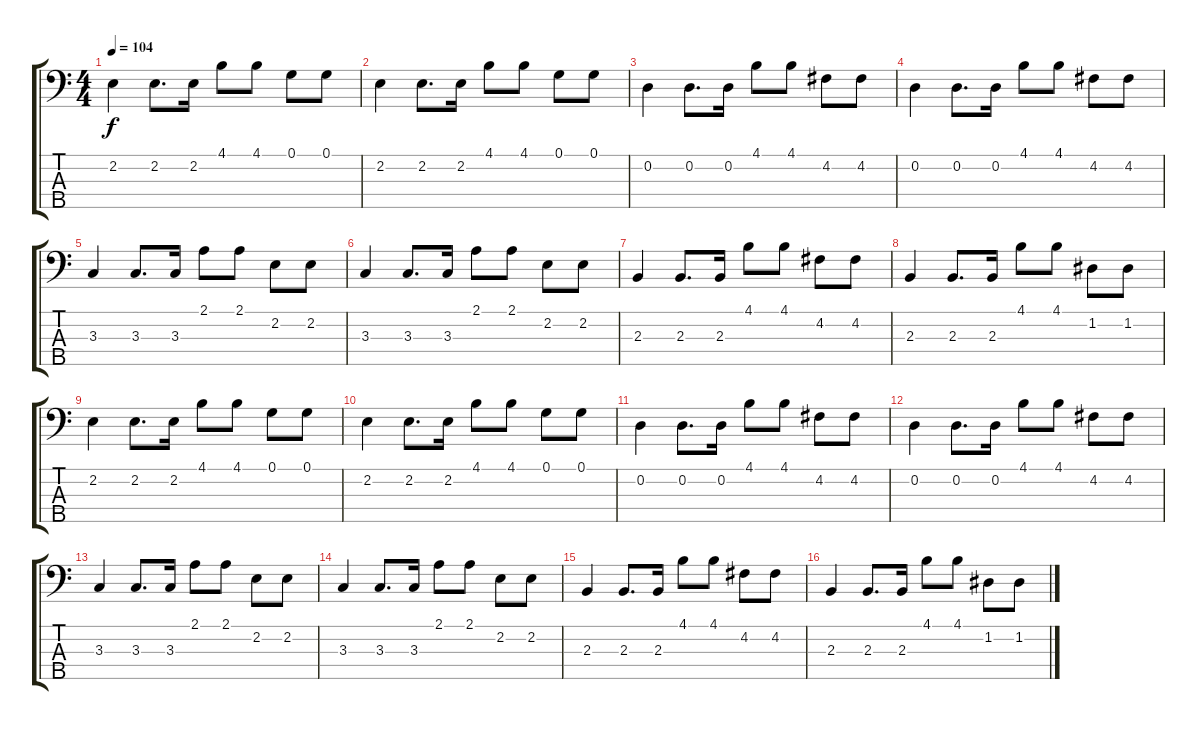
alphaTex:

\track "" {instrument electricguitarmuted}
\staff {score tabs}
\tuning (G2 D2 A1 E1 B0) {hide}
\ts (4 4)
\tempo 104
\clef f4
\ks c
2.2.4{dy f} 2.2.8{d} 2.2.16 4.1.8 4.1.8 0.1.8 0.1.8 |
2.2.4 2.2.8{d} 2.2.16 4.1.8 4.1.8 0.1.8 0.1.8 |
0.2.4 0.2.8{d} 0.2.16 4.1.8 4.1.8 4.2.8 4.2.8 |
0.2.4 0.2.8{d} 0.2.16 4.1.8 4.1.8 4.2.8 4.2.8 |
3.3.4 3.3.8{d} 3.3.16 2.1.8 2.1.8 2.2.8 2.2.8 |
3.3.4 3.3.8{d} 3.3.16 2.1.8 2.1.8 2.2.8 2.2.8 |
2.3.4 2.3.8{d} 2.3.16 4.1.8 4.1.8 4.2.8 4.2.8 |
2.3.4 2.3.8{d} 2.3.16 4.1.8 4.1.8 1.2.8 1.2.8 |
2.2.4 2.2.8{d} 2.2.16 4.1.8 4.1.8 0.1.8 0.1.8 |
2.2.4 2.2.8{d} 2.2.16 4.1.8 4.1.8 0.1.8 0.1.8 |
0.2.4 0.2.8{d} 0.2.16 4.1.8 4.1.8 4.2.8 4.2.8 |
0.2.4 0.2.8{d} 0.2.16 4.1.8 4.1.8 4.2.8 4.2.8 |
3.3.4 3.3.8{d} 3.3.16 2.1.8 2.1.8 2.2.8 2.2.8 |
3.3.4 3.3.8{d} 3.3.16 2.1.8 2.1.8 2.2.8 2.2.8 |
2.3.4 2.3.8{d} 2.3.16 4.1.8 4.1.8 4.2.8 4.2.8 |
2.3.4 2.3.8{d} 2.3.16 4.1.8 4.1.8 1.2.8 1.2.8
